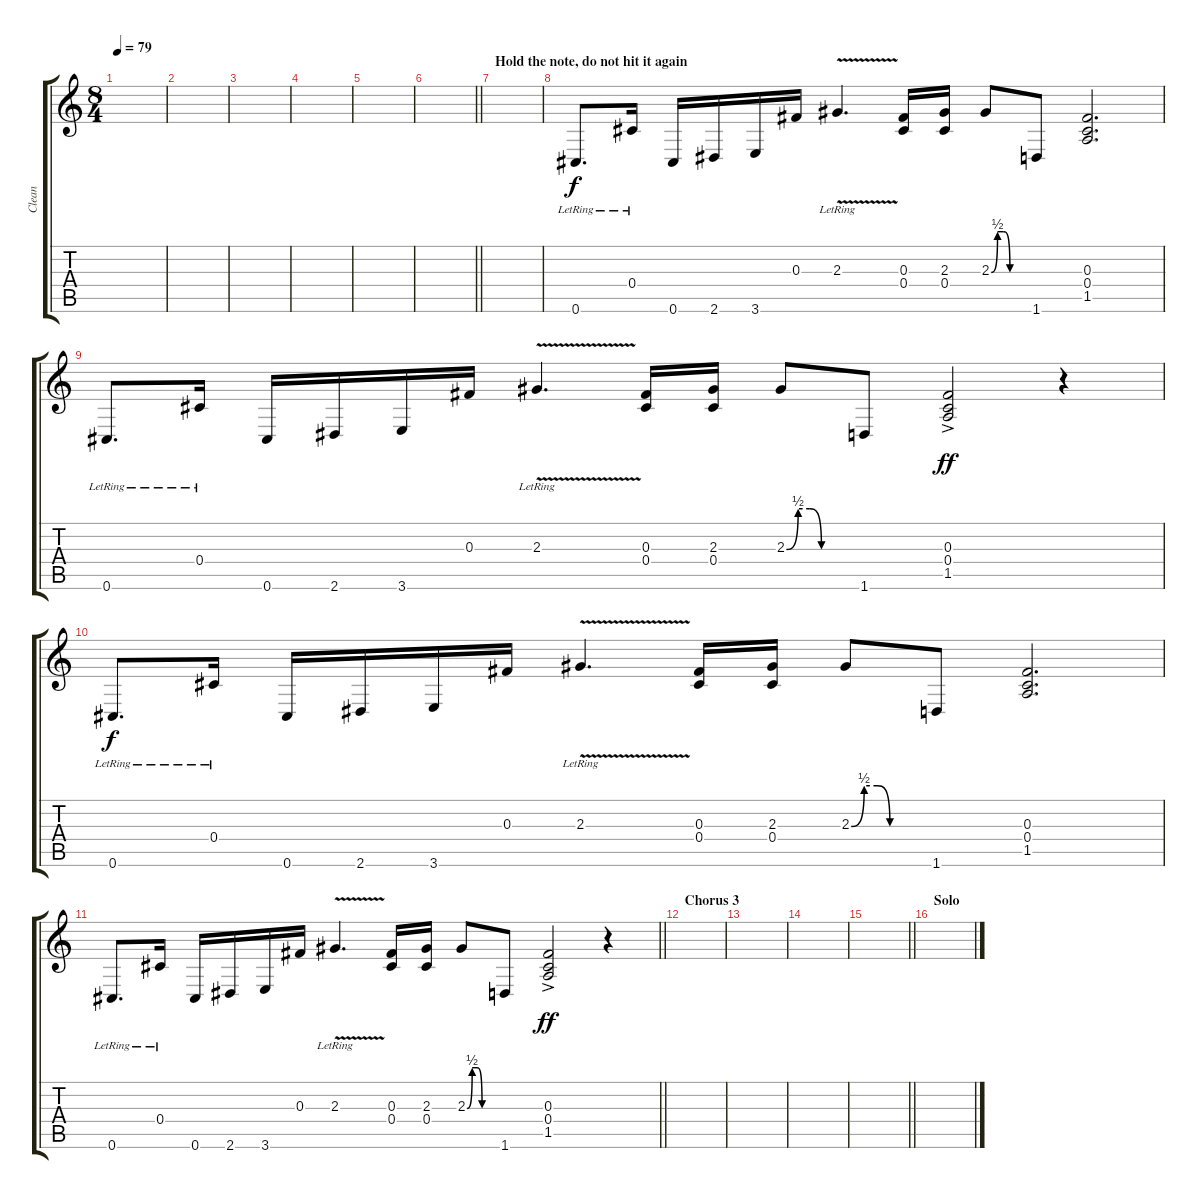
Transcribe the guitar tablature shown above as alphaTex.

\track ("Clean" "Clean") {instrument electricguitarclean}
\staff {score tabs}
\tuning (Eb4 Bb3 Gb3 Db3 Ab2 Db2) {hide}
\ts (8 4)
\tempo 79
\clef g2
\ks c
|
|
|
|
|
\barLineRight lightlight
|
\section ("" "Hold the note, do not hit it again")
|
0.6{lr}.8{d} 0.4{lr}.16 0.6.16 2.6.16 3.6.16 0.3.16 2.3{v lr}.4{d} (0.3 0.4).16 (2.3 0.4).16 2.3{be (custom 0 0 10 2 20 2 30 0 60 0)}.8 1.6.8 (0.3 0.4 1.5).2{d} |
0.6{lr}.8{d} 0.4{lr}.16 0.6.16 2.6.16 3.6.16 0.3.16 2.3{v lr}.4{d} (0.3 0.4).16 (2.3 0.4).16 2.3{be (custom 0 0 10 2 20 2 30 0 60 0)}.8 1.6.8 (0.3{ac} 0.4 1.5).2{dy ff} r.4 |
0.6{lr}.8{d dy f} 0.4{lr}.16 0.6.16 2.6.16 3.6.16 0.3.16 2.3{v lr}.4{d} (0.3 0.4).16 (2.3 0.4).16 2.3{be (custom 0 0 10 2 20 2 30 0 60 0)}.8 1.6.8 (0.3 0.4 1.5).2{d} |
\barLineRight lightlight
0.6{lr}.8{d} 0.4{lr}.16 0.6.16 2.6.16 3.6.16 0.3.16 2.3{v lr}.4{d} (0.3 0.4).16 (2.3 0.4).16 2.3{be (custom 0 0 10 2 20 2 30 0 60 0)}.8 1.6.8 (0.3{ac} 0.4 1.5).2{dy ff} r.4 |
\section ("" "Chorus 3")
|
|
|
\barLineRight lightlight
|
\section ("" "Solo")
